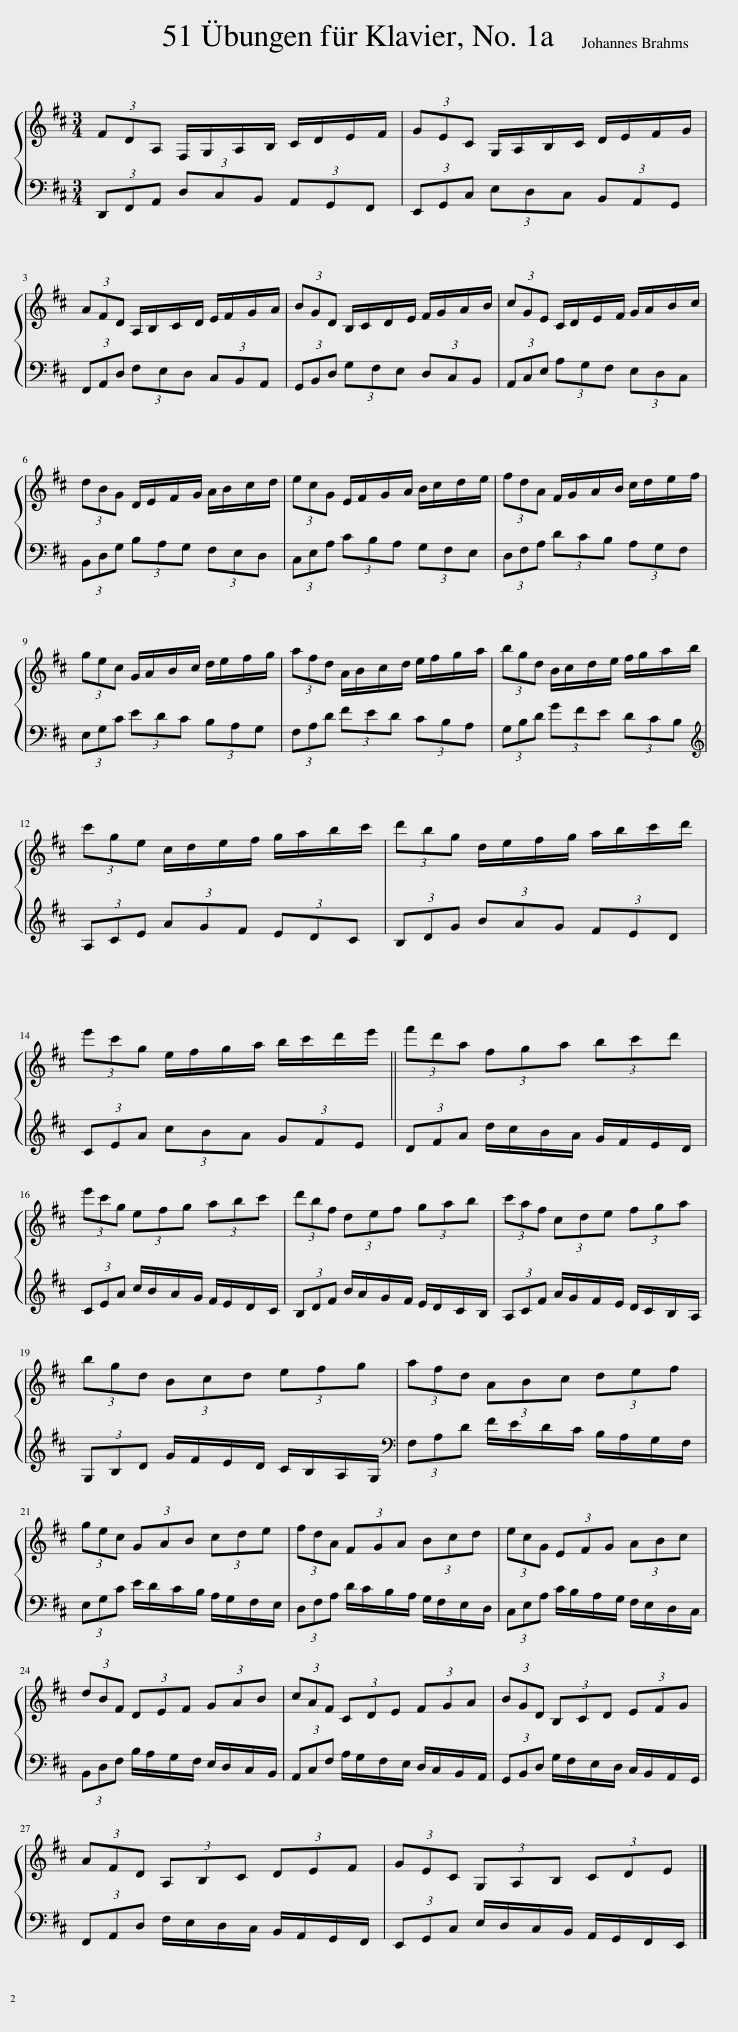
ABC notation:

X:1
%%score { 1 | 2 }
L:1/8
M:3/4
I:linebreak $
K:D
V:1 treble
V:2 bass
V:1
 (3FDA, F,/G,/A,/B,/ C/D/E/F/ | (3GEC G,/A,/B,/C/ D/E/F/G/ |$ (3AFD A,/B,/C/D/ E/F/G/A/ | (3BGD B,/C/D/E/ F/G/A/B/ | (3cGE C/D/E/F/ G/A/B/c/ |$ %5
 (3dBG D/E/F/G/ A/B/c/d/ | (3ecG E/F/G/A/ B/c/d/e/ | (3fdA F/G/A/B/ c/d/e/f/ |$ (3gec G/A/B/c/ d/e/f/g/ | (3afd A/B/c/d/ e/f/g/a/ | %10
 (3bgd B/c/d/e/ f/g/a/b/ |$ (3c'ge c/d/e/f/ g/a/b/c'/ | (3d'bg d/e/f/g/ a/b/c'/d'/ |$ (3e'c'g e/f/g/a/ b/c'/d'/e'/ || (3f'd'a (3fga (3bc'd' |$ %15
 (3e'c'g (3efg (3abc' | (3d'bf (3def (3gab | (3c'af (3cde (3fga |$ (3bgd (3Bcd (3efg | (3afd (3ABc (3def |$ %20
 (3gec (3GAB (3cde | (3fdA (3FGA (3Bcd | (3ecG (3EFG (3ABc |$ (3dBF (3DEF (3GAB | (3cAF (3CDE (3FGA | %25
 (3BGD (3B,CD (3EFG |$ (3AFD (3A,B,C (3DEF | (3GEC (3G,A,B, (3CDE |] %28
V:2
 (3D,,F,,A,, (3D,C,B,, (3A,,G,,F,, | (3E,,G,,C, (3E,D,C, (3B,,A,,G,, |$ (3F,,A,,D, (3F,E,D, (3C,B,,A,, | (3G,,B,,D, (3G,F,E, (3D,C,B,, | (3A,,C,E, (3A,G,F, (3E,D,C, |$ %5
 (3B,,D,G, (3B,A,G, (3F,E,D, | (3C,E,A, (3CB,A, (3G,F,E, | (3D,F,A, (3DCB, (3A,G,F, |$ (3E,G,C (3EDC (3B,A,G, | (3F,A,D (3FED (3CB,A, | %10
 (3G,B,D (3GFE (3DCB, |$[K:treble] (3A,CE (3AGF (3EDC | (3B,DG (3BAG (3FED |$ (3CEA (3cBA (3GFE || (3DFA d/c/B/A/ G/F/E/D/ |$ %15
 (3CEA c/B/A/G/ F/E/D/C/ | (3B,DF B/A/G/F/ E/D/C/B,/ | (3A,CF A/G/F/E/ D/C/B,/A,/ |$ (3G,B,D G/F/E/D/ C/B,/A,/G,/ |[K:bass] (3F,A,D F/E/D/C/ B,/A,/G,/F,/ |$ %20
 (3E,G,C E/D/C/B,/ A,/G,/F,/E,/ | (3D,F,A, D/C/B,/A,/ G,/F,/E,/D,/ | (3C,E,A, C/B,/A,/G,/ F,/E,/D,/C,/ |$ (3B,,D,F, B,/A,/G,/F,/ E,/D,/C,/B,,/ | (3A,,C,F, A,/G,/F,/E,/ D,/C,/B,,/A,,/ | %25
 (3G,,B,,D, G,/F,/E,/D,/ C,/B,,/A,,/G,,/ |$ (3F,,A,,D, F,/E,/D,/C,/ B,,/A,,/G,,/F,,/ | (3E,,G,,C, E,/D,/C,/B,,/ A,,/G,,/F,,/E,,/ |] %28
